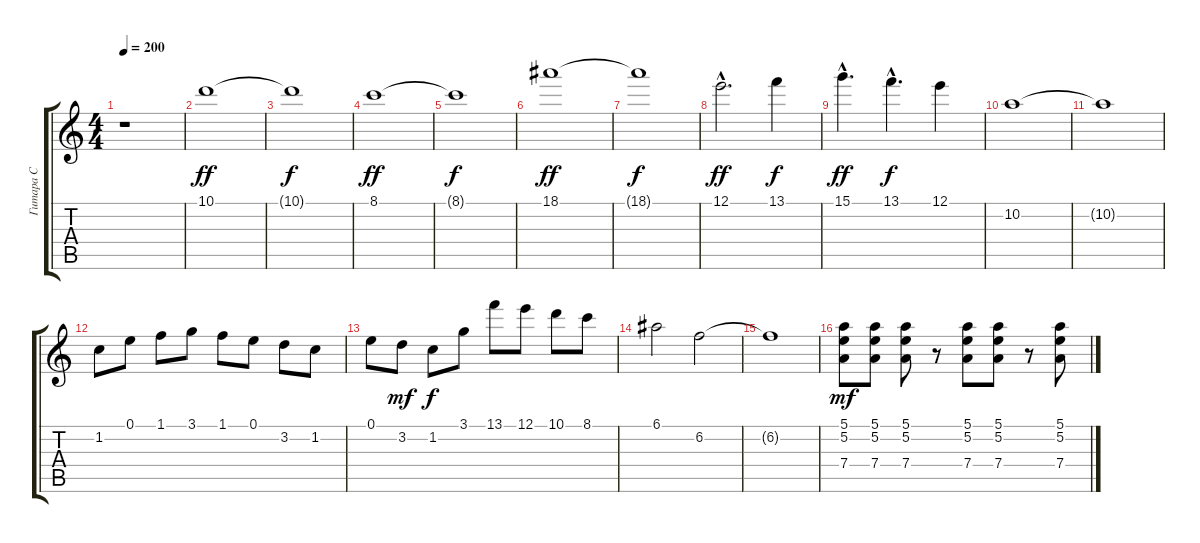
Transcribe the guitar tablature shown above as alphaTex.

\track ("Гитара C" "Гитара C") {instrument distortionguitar}
\staff {score tabs}
\tuning (E4 B3 G3 D3 A2 E2) {hide}
\ts (4 4)
\tempo 200
\clef g2
\ks c
r.1{dy f} |
10.1.1{dy ff volume 16} |
10.1{t}.1{dy f} |
8.1.1{dy ff} |
8.1{t}.1{dy f} |
18.1.1{dy ff} |
18.1{t}.1{dy f} |
12.1{hac}.2{d dy ff} 13.1.4{dy f} |
15.1{hac}.4{d dy ff} 13.1{hac}.4{d dy f} 12.1.4 |
10.2.1 |
10.2{t}.1 |
1.2.8 0.1.8 1.1.8 3.1.8 1.1.8 0.1.8 3.2.8 1.2.8 |
0.1.8 3.2.8{dy mf} 1.2.8{dy f} 3.1.8 13.1.8 12.1.8 10.1.8 8.1.8 |
6.1.2 6.2.2 |
6.2{t}.1 |
(5.1 5.2 7.4).8{dy mf} (5.1 5.2 7.4).8 (5.1 5.2 7.4).8 r.8 (5.1 5.2 7.4).8 (5.1 5.2 7.4).8 r.8 (5.1 5.2 7.4).8
